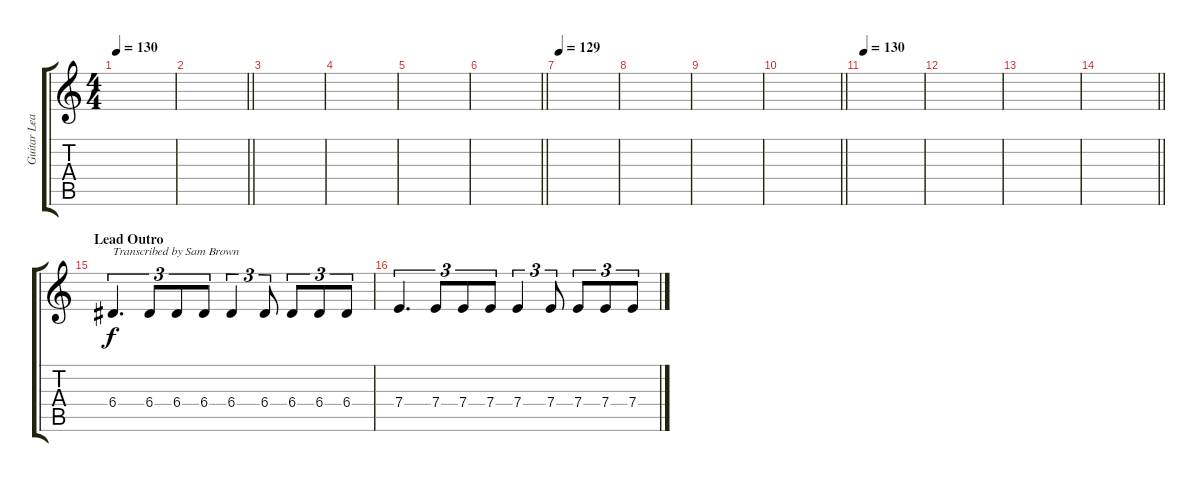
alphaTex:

\track ("Guitar Lead" "Guitar Lea") {instrument distortionguitar}
\staff {score tabs}
\tuning (B3 Gb3 D3 A2 E2 B1) {hide}
\ts (4 4)
\tempo 130
\clef g2
\ks c
|
\barLineRight lightlight
|
\section ("" "")
|
|
|
\barLineRight lightlight
|
\section ("" "")
\tempo 129
|
|
|
\barLineRight lightlight
|
\section ("" "")
\tempo 130
|
|
|
\barLineRight lightlight
|
\section ("" "Lead Outro")
6.4.4{d tu (3 2) txt "Transcribed by Sam Brown"} 6.4.8{tu (3 2)} 6.4.8{tu (3 2)} 6.4.8{tu (3 2)} 6.4.4{tu (3 2)} 6.4.8{tu (3 2)} 6.4.8{tu (3 2)} 6.4.8{tu (3 2)} 6.4.8{tu (3 2)} |
7.4.4{d tu (3 2)} 7.4.8{tu (3 2)} 7.4.8{tu (3 2)} 7.4.8{tu (3 2)} 7.4.4{tu (3 2)} 7.4.8{tu (3 2)} 7.4.8{tu (3 2)} 7.4.8{tu (3 2)} 7.4.8{tu (3 2)}
